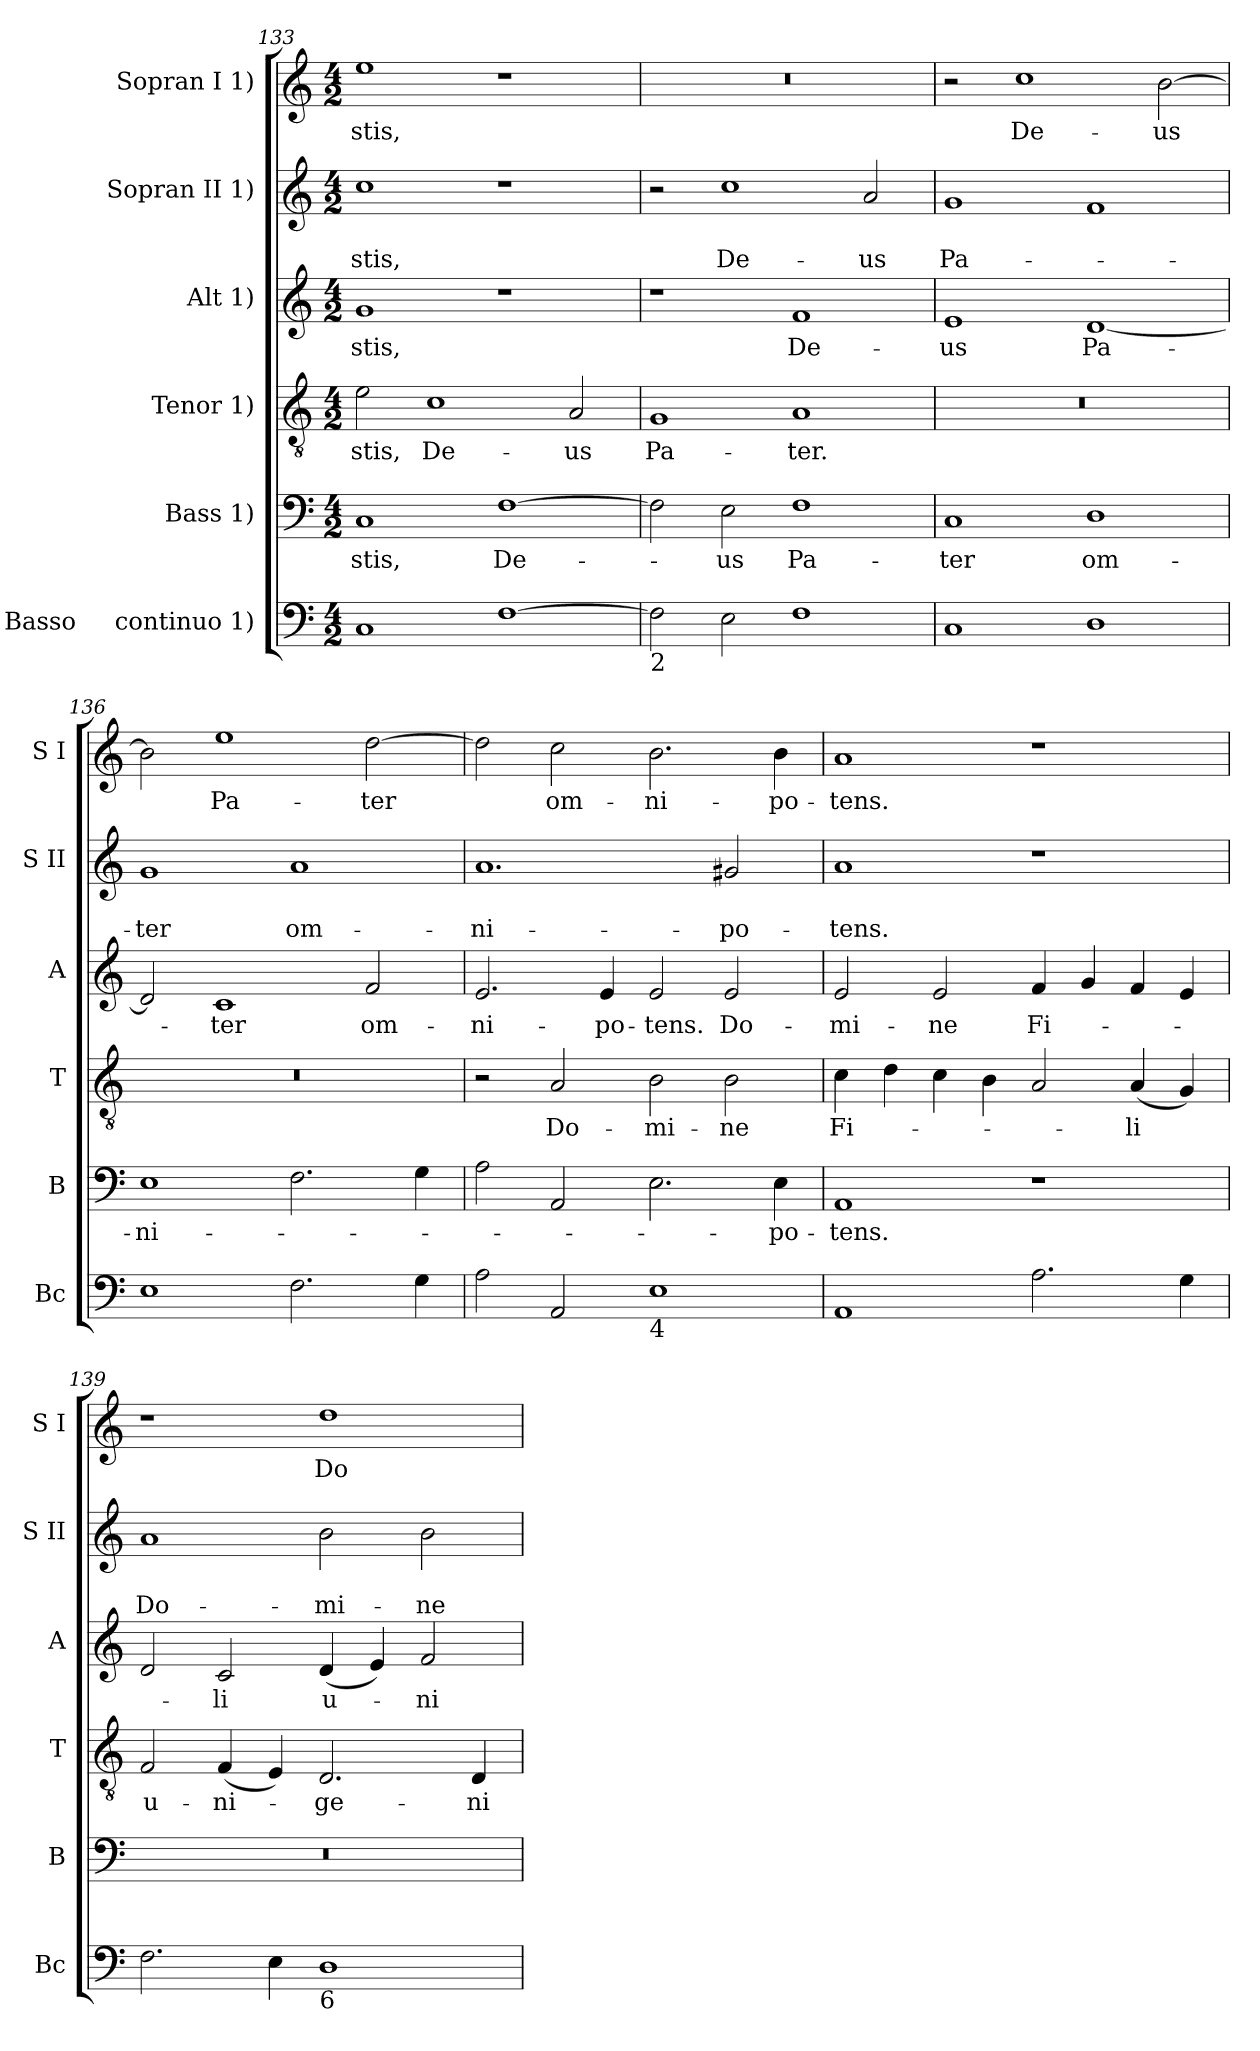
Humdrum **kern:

**kern	**kern	**text	**kern	**text	**kern	**text	**kern	**text	**text	**kern	**text
*part6	*part5	*part5	*part4	*part4	*part3	*part3	*part2	*part2	*part2	*part1	*part1
*staff6	*staff5	*staff5	*staff4	*staff4	*staff3	*staff3	*staff2	*staff2	*staff2	*staff1	*staff1
*I"Basso     continuo 1)	*I"Bass 1)	*	*I"Tenor 1)	*	*I"Alt 1)	*	*I"Sopran II 1)	*	*	*I"Sopran I 1)	*
*I'Bc	*I'B	*	*I'T	*	*I'A	*	*I'S II	*	*	*I'S I	*
*clefF4	*clefF4	*	*clefGv2	*	*clefG2	*	*clefG2	*	*	*clefG2	*
*k[]	*k[]	*	*k[]	*	*k[]	*	*k[]	*	*	*k[]	*
*C:	*C:	*	*C:	*	*C:	*	*C:	*	*	*C:	*
*M4/2	*M4/2	*	*M4/2	*	*M4/2	*	*M4/2	*	*	*M4/2	*
=133	=133	=133	=133	=133	=133	=133	=133	=133	=133	=133	=133
1C	1C	-stis,	2e\	-stis,	1g	-stis,	1cc	.	-stis,	1ee	-stis,
.	.	.	1c	De-	.	.	.	.	.	.	.
[1F	[1F	De-	.	.	1r	.	1r	.	.	1r	.
.	.	.	2A/	-us	.	.	.	.	.	.	.
!!LO:LB:g=z
=134	=134	=134	=134	=134	=134	=134	=134	=134	=134	=134	=134
!LO:TX:b:t=2	!	!	!	!	!	!	!	!	!	!	!
2F\]	2F\]	.	1G	Pa-	1r	.	2r	.	.	0r	.
2E\	2E\	-us	.	.	.	.	1cc	.	De-	.	.
1F	1F	Pa-	1A	-ter.	1f	De-	.	.	.	.	.
.	.	.	.	.	.	.	2a/	.	-us	.	.
=135	=135	=135	=135	=135	=135	=135	=135	=135	=135	=135	=135
1C	1C	-ter	0r	.	1e	-us	1g	.	Pa-	2r	.
.	.	.	.	.	.	.	.	.	.	1cc	De-
1D	1D	om-	.	.	[1d	Pa-	1f	.	.	.	.
.	.	.	.	.	.	.	.	.	.	[2b\	-us
=136	=136	=136	=136	=136	=136	=136	=136	=136	=136	=136	=136
1E	1E	-ni-	0r	.	2d/]	.	1g	.	-ter	2b\]	.
.	.	.	.	.	1c	-ter	.	.	.	1ee	Pa-
2.F\	2.F\	.	.	.	.	.	1a	.	om-	.	.
.	.	.	.	.	2f/	om-	.	.	.	[2dd\	-ter
4G\	4G\	.	.	.	.	.	.	.	.	.	.
=137	=137	=137	=137	=137	=137	=137	=137	=137	=137	=137	=137
2A\	2A\	.	2r	.	2.e/	-ni-	1.a	.	-ni-	2dd\]	.
2AA/	2AA/	.	2A/	Do-	.	.	.	.	.	2cc\	om-
.	.	.	.	.	4e/	-po-	.	.	.	.	.
!LO:TX:b:t=4	!	!	!	!	!	!	!	!	!	!	!
1E	2.E\	.	2B\	-mi-	2e/	-tens.	.	.	.	2.b\	-ni-
.	.	.	2B\	-ne	2e/	Do-	2g#X/	.	-po-	.	.
.	4E\	-po-	.	.	.	.	.	.	.	4b\	-po-
=138	=138	=138	=138	=138	=138	=138	=138	=138	=138	=138	=138
1AA	1AA	-tens.	4c\	Fi-	2e/	-mi-	1a	.	-tens.	1a	-tens.
.	.	.	4d\	.	.	.	.	.	.	.	.
.	.	.	4c\	.	2e/	-ne	.	.	.	.	.
.	.	.	4B\	.	.	.	.	.	.	.	.
2.A\	1r	.	2A/	.	4f/	Fi-	1r	.	.	1r	.
.	.	.	.	.	4g/	.	.	.	.	.	.
.	.	.	(4A/	-li	4f/	.	.	.	.	.	.
4G\	.	.	4G/)	.	4e/	.	.	.	.	.	.
=139	=139	=139	=139	=139	=139	=139	=139	=139	=139	=139	=139
2.F\	0r	.	2F/	u-	2d/	.	1a	.	Do-	1r	.
.	.	.	(4F/	-ni-	2c/	-li	.	.	.	.	.
4E\	.	.	4E/)	.	.	.	.	.	.	.	.
!LO:TX:b:t=6	!	!	!	!	!	!	!	!	!	!	!
1D	.	.	2.D/	-ge-	(4d/	u-	2b\	.	-mi-	1dd	Do-
.	.	.	.	.	4e/)	.	.	.	.	.	.
.	.	.	.	.	2f/	-ni-	2b\	.	-ne	.	.
.	.	.	4D/	-ni-	.	.	.	.	.	.	.
=	=	=	=	=	=	=	=	=	=	=	=
*-	*-	*-	*-	*-	*-	*-	*-	*-	*-	*-	*-
